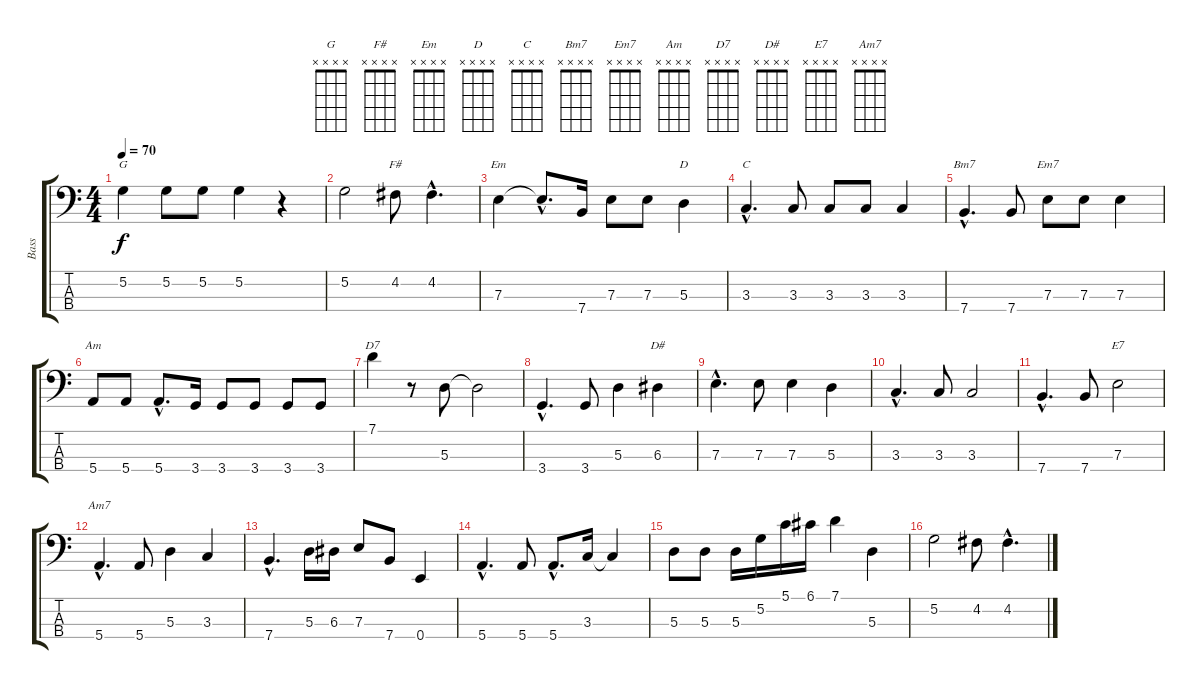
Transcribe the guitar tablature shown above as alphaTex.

\track ("Bass" "Bass") {instrument electricbassfinger}
\staff {score tabs}
\tuning (G2 D2 A1 E1) {hide}
\chord ("G" x x x x) {firstfret 0}
\chord ("F#" x x x x) {firstfret 0}
\chord ("Em" x x x x) {firstfret 0}
\chord ("D" x x x x) {firstfret 0}
\chord ("C" x x x x) {firstfret 0}
\chord ("Bm7" x x x x) {firstfret 0}
\chord ("Em7" x x x x) {firstfret 0}
\chord ("Am" x x x x) {firstfret 0}
\chord ("D7" x x x x) {firstfret 0}
\chord ("D#" x x x x) {firstfret 0}
\chord ("E7" x x x x) {firstfret 0}
\chord ("Am7" x x x x) {firstfret 0}
\ts (4 4)
\tempo 70
\clef f4
\ks c
5.2.4{ch "G" dy f} 5.2.8 5.2.8 5.2.4 r.4 |
5.2.2 4.2.8{ch "F#"} 4.2{hac}.4{d} |
7.3.4{ch "Em"} 7.3{hac t}.8{d} 7.4.16 7.3.8 7.3.8 5.3.4{ch "D"} |
3.3{hac}.4{d ch "C"} 3.3.8 3.3.8 3.3.8 3.3.4 |
7.4{hac}.4{d ch "Bm7"} 7.4.8 7.3.8{ch "Em7"} 7.3.8 7.3.4 |
5.4.8{ch "Am"} 5.4.8 5.4{hac}.8{d} 3.4.16 3.4.8 3.4.8 3.4.8 3.4.8 |
7.1.4{ch "D7"} r.8 5.3.8 5.3{t}.2 |
3.4{hac}.4{d} 3.4.8 5.3.4 6.3.4{ch "D#"} |
7.3{hac}.4{d} 7.3.8 7.3.4 5.3.4 |
3.3{hac}.4{d} 3.3.8 3.3.2 |
7.4{hac}.4{d} 7.4.8 7.3.2{ch "E7"} |
5.4{hac}.4{d ch "Am7"} 5.4.8 5.3.4 3.3.4 |
7.4{hac}.4{d} 5.3.16 6.3.16 7.3.8 7.4.8 0.4.4 |
5.4{hac}.4{d} 5.4.8 5.4{hac}.8{d} 3.3.16 3.3{t}.4 |
5.3.8 5.3.8 5.3.16 5.2.16 5.1.16 6.1.16 7.1.4 5.3.4 |
5.2.2 4.2.8 4.2{hac}.4{d}
